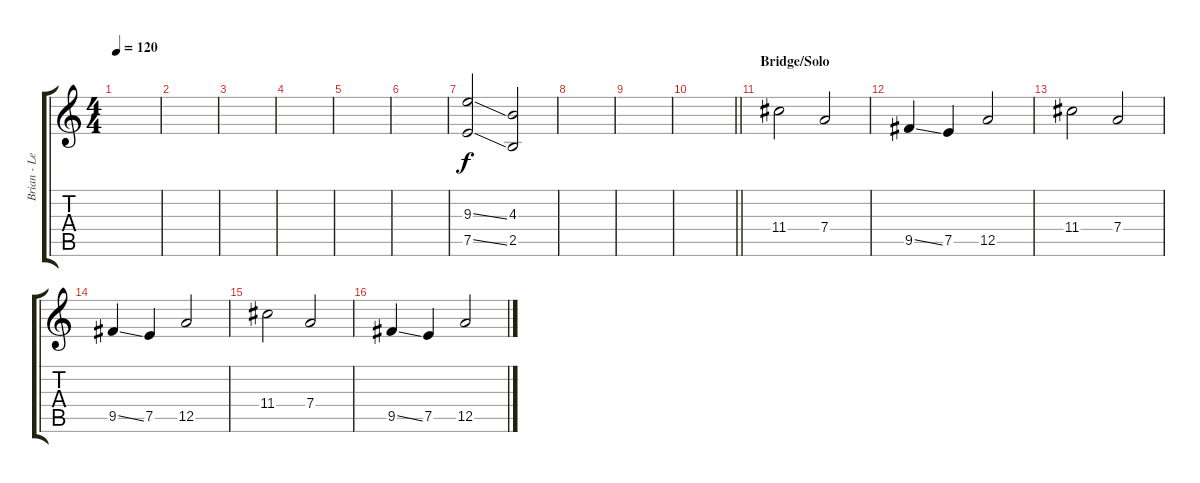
\track ("Brian - Lead Guitar II" "Brian - Le") {instrument electricguitarjazz}
\staff {score tabs}
\tuning (E4 B3 G3 D3 A2 D2) {hide}
\ts (4 4)
\tempo 120
\clef g2
\ks c
|
|
|
|
|
|
(9.3{ss} 7.5{ss}).2{volume 16 balance 8} (4.3 2.5).2 |
|
|
\barLineRight lightlight
|
\section ("" "Bridge/Solo")
11.4.2{volume 12 balance 4} 7.4.2 |
9.5{ss}.4 7.5.4 12.5.2 |
11.4.2 7.4.2 |
9.5{ss}.4 7.5.4 12.5.2 |
11.4.2 7.4.2 |
9.5{ss}.4 7.5.4 12.5.2
